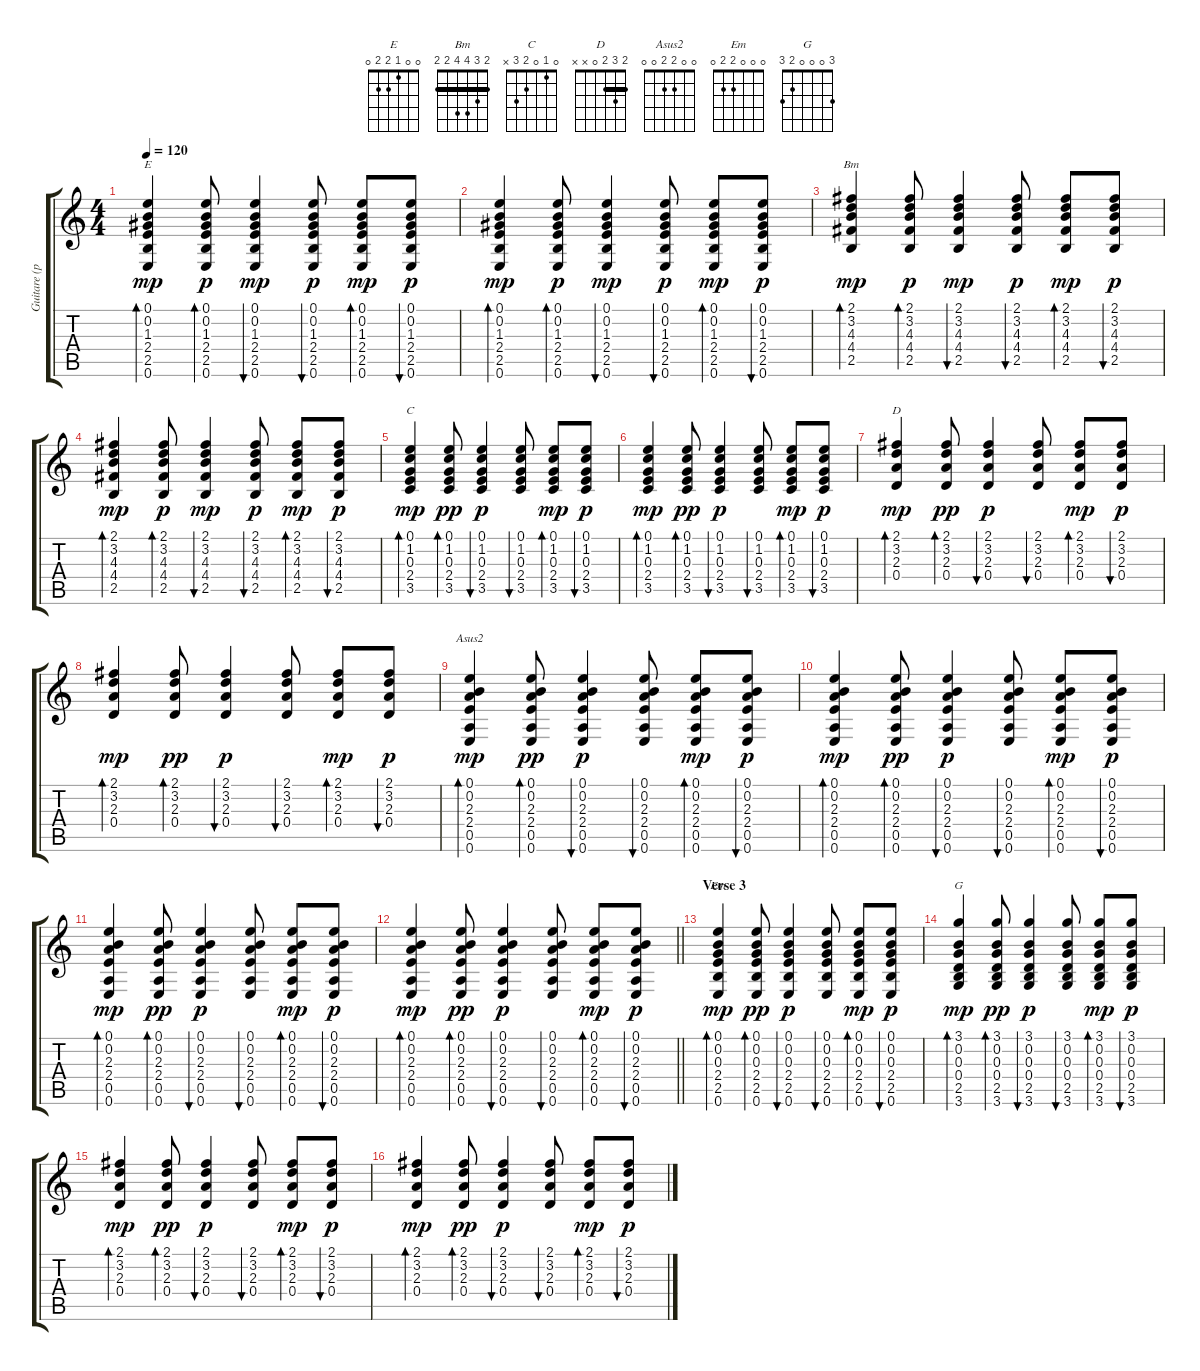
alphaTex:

\track ("Guitare (perso)" "Guitare (p") {instrument acousticguitarsteel}
\staff {score tabs}
\tuning (E4 B3 G3 D3 A2 E2) {hide}
\chord ("E" 0 0 1 2 2 0)
\chord ("Bm" 2 3 4 4 2 2) {barre 2}
\chord ("C" 0 1 0 2 3 x)
\chord ("D" 2 3 2 0 x x) {barre 2}
\chord ("Asus2" 0 0 2 2 0 0)
\chord ("Em" 0 0 0 2 2 0)
\chord ("G" 3 0 0 0 2 3)
\ts (4 4)
\tempo 120
\clef g2
\ks c
(0.1 0.2 1.3 2.4 2.5 0.6).4{bd 60 ch "E" dy mp} (0.1 0.2 1.3 2.4 2.5 0.6).8{bd 60 dy p} (0.1 0.2 1.3 2.4 2.5 0.6).4{bu 60 dy mp} (0.1 0.2 1.3 2.4 2.5 0.6).8{bu 60 dy p} (0.1 0.2 1.3 2.4 2.5 0.6).8{bd 60 dy mp} (0.1 0.2 1.3 2.4 2.5 0.6).8{bu 60 dy p} |
(0.1 0.2 1.3 2.4 2.5 0.6).4{bd 60 dy mp} (0.1 0.2 1.3 2.4 2.5 0.6).8{bd 60 dy p} (0.1 0.2 1.3 2.4 2.5 0.6).4{bu 60 dy mp} (0.1 0.2 1.3 2.4 2.5 0.6).8{bu 60 dy p} (0.1 0.2 1.3 2.4 2.5 0.6).8{bd 60 dy mp} (0.1 0.2 1.3 2.4 2.5 0.6).8{bu 60 dy p} |
(2.1 3.2 4.3 4.4 2.5).4{bd 60 ch "Bm" dy mp} (2.1 3.2 4.3 4.4 2.5).8{bd 60 dy p} (2.1 3.2 4.3 4.4 2.5).4{bu 60 dy mp} (2.1 3.2 4.3 4.4 2.5).8{bu 60 dy p} (2.1 3.2 4.3 4.4 2.5).8{bd 60 dy mp} (2.1 3.2 4.3 4.4 2.5).8{bu 60 dy p} |
(2.1 3.2 4.3 4.4 2.5).4{bd 60 dy mp} (2.1 3.2 4.3 4.4 2.5).8{bd 60 dy p} (2.1 3.2 4.3 4.4 2.5).4{bu 60 dy mp} (2.1 3.2 4.3 4.4 2.5).8{bu 60 dy p} (2.1 3.2 4.3 4.4 2.5).8{bd 60 dy mp} (2.1 3.2 4.3 4.4 2.5).8{bu 60 dy p} |
(0.1 1.2 0.3 2.4 3.5).4{bd 60 ch "C" dy mp} (0.1 1.2 0.3 2.4 3.5).8{bd 60 dy pp} (0.1 1.2 0.3 2.4 3.5).4{bu 60 dy p} (0.1 1.2 0.3 2.4 3.5).8{bu 60} (0.1 1.2 0.3 2.4 3.5).8{bd 60 dy mp} (0.1 1.2 0.3 2.4 3.5).8{bu 60 dy p} |
(0.1 1.2 0.3 2.4 3.5).4{bd 60 dy mp} (0.1 1.2 0.3 2.4 3.5).8{bd 60 dy pp} (0.1 1.2 0.3 2.4 3.5).4{bu 60 dy p} (0.1 1.2 0.3 2.4 3.5).8{bu 60} (0.1 1.2 0.3 2.4 3.5).8{bd 60 dy mp} (0.1 1.2 0.3 2.4 3.5).8{bu 60 dy p} |
(2.1 3.2 2.3 0.4).4{bd 60 ch "D" dy mp} (2.1 3.2 2.3 0.4).8{bd 60 dy pp} (2.1 3.2 2.3 0.4).4{bu 60 dy p} (2.1 3.2 2.3 0.4).8{bu 60} (2.1 3.2 2.3 0.4).8{bd 60 dy mp} (2.1 3.2 2.3 0.4).8{bu 60 dy p} |
(2.1 3.2 2.3 0.4).4{bd 60 dy mp} (2.1 3.2 2.3 0.4).8{bd 60 dy pp} (2.1 3.2 2.3 0.4).4{bu 60 dy p} (2.1 3.2 2.3 0.4).8{bu 60} (2.1 3.2 2.3 0.4).8{bd 60 dy mp} (2.1 3.2 2.3 0.4).8{bu 60 dy p} |
(0.1 0.2 2.3 2.4 0.5 0.6).4{bd 60 ch "Asus2" dy mp} (0.1 0.2 2.3 2.4 0.5 0.6).8{bd 60 dy pp} (0.1 0.2 2.3 2.4 0.5 0.6).4{bu 60 dy p} (0.1 0.2 2.3 2.4 0.5 0.6).8{bu 60} (0.1 0.2 2.3 2.4 0.5 0.6).8{bd 60 dy mp} (0.1 0.2 2.3 2.4 0.5 0.6).8{bu 60 dy p} |
(0.1 0.2 2.3 2.4 0.5 0.6).4{bd 60 dy mp} (0.1 0.2 2.3 2.4 0.5 0.6).8{bd 60 dy pp} (0.1 0.2 2.3 2.4 0.5 0.6).4{bu 60 dy p} (0.1 0.2 2.3 2.4 0.5 0.6).8{bu 60} (0.1 0.2 2.3 2.4 0.5 0.6).8{bd 60 dy mp} (0.1 0.2 2.3 2.4 0.5 0.6).8{bu 60 dy p} |
(0.1 0.2 2.3 2.4 0.5 0.6).4{bd 60 dy mp} (0.1 0.2 2.3 2.4 0.5 0.6).8{bd 60 dy pp} (0.1 0.2 2.3 2.4 0.5 0.6).4{bu 60 dy p} (0.1 0.2 2.3 2.4 0.5 0.6).8{bu 60} (0.1 0.2 2.3 2.4 0.5 0.6).8{bd 60 dy mp} (0.1 0.2 2.3 2.4 0.5 0.6).8{bu 60 dy p} |
\barLineRight lightlight
(0.1 0.2 2.3 2.4 0.5 0.6).4{bd 60 dy mp} (0.1 0.2 2.3 2.4 0.5 0.6).8{bd 60 dy pp} (0.1 0.2 2.3 2.4 0.5 0.6).4{bu 60 dy p} (0.1 0.2 2.3 2.4 0.5 0.6).8{bu 60} (0.1 0.2 2.3 2.4 0.5 0.6).8{bd 60 dy mp} (0.1 0.2 2.3 2.4 0.5 0.6).8{bu 60 dy p} |
\section ("" "Verse 3")
(0.1 0.2 0.3 2.4 2.5 0.6).4{bd 60 ch "Em" dy mp} (0.1 0.2 0.3 2.4 2.5 0.6).8{bd 60 dy pp} (0.1 0.2 0.3 2.4 2.5 0.6).4{bu 60 dy p} (0.1 0.2 0.3 2.4 2.5 0.6).8{bu 60} (0.1 0.2 0.3 2.4 2.5 0.6).8{bd 60 dy mp} (0.1 0.2 0.3 2.4 2.5 0.6).8{bu 60 dy p} |
(3.1 0.2 0.3 0.4 2.5 3.6).4{bd 60 ch "G" dy mp} (3.1 0.2 0.3 0.4 2.5 3.6).8{bd 60 dy pp} (3.1 0.2 0.3 0.4 2.5 3.6).4{bu 60 dy p} (3.1 0.2 0.3 0.4 2.5 3.6).8{bu 60} (3.1 0.2 0.3 0.4 2.5 3.6).8{bd 60 dy mp} (3.1 0.2 0.3 0.4 2.5 3.6).8{bu 60 dy p} |
(2.1 3.2 2.3 0.4).4{bd 60 dy mp} (2.1 3.2 2.3 0.4).8{bd 60 dy pp} (2.1 3.2 2.3 0.4).4{bu 60 dy p} (2.1 3.2 2.3 0.4).8{bu 60} (2.1 3.2 2.3 0.4).8{bd 60 dy mp} (2.1 3.2 2.3 0.4).8{bu 60 dy p} |
(2.1 3.2 2.3 0.4).4{bd 60 dy mp} (2.1 3.2 2.3 0.4).8{bd 60 dy pp} (2.1 3.2 2.3 0.4).4{bu 60 dy p} (2.1 3.2 2.3 0.4).8{bu 60} (2.1 3.2 2.3 0.4).8{bd 60 dy mp} (2.1 3.2 2.3 0.4).8{bu 60 dy p}
